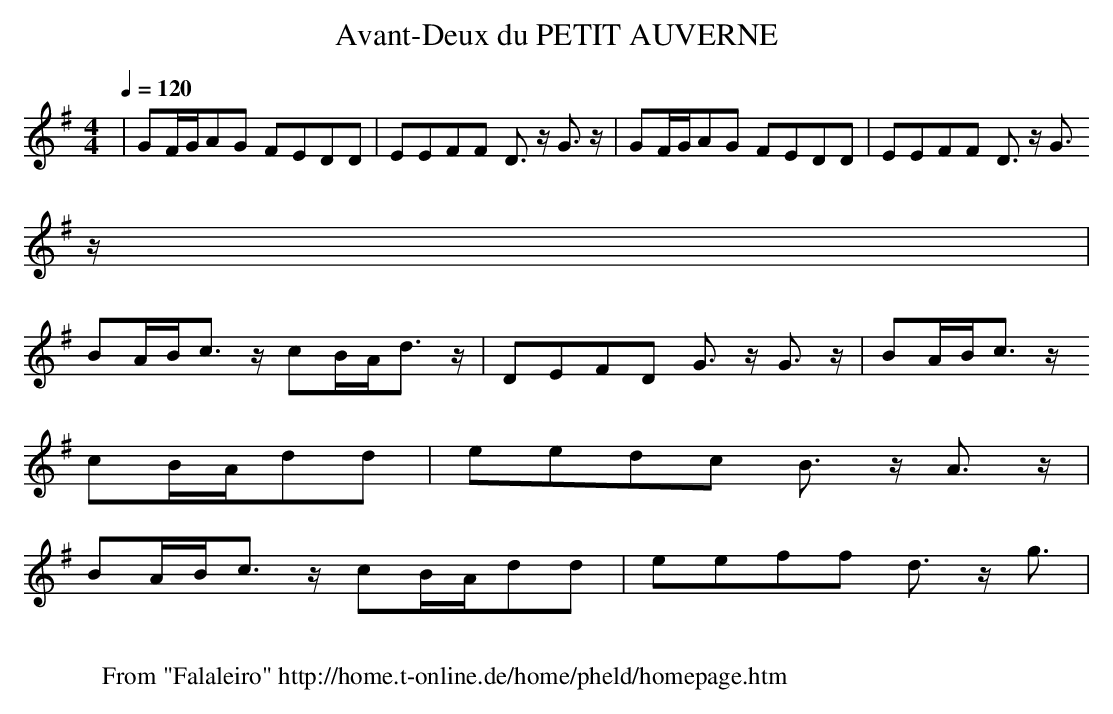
X:1
T:Avant-Deux du PETIT AUVERNE
M:4/4
L:1/8
Q:1/4=120
K:G
|GF/2G/2AG FEDD|EEFF D3/2 z/2 G3/2 z/2 |GF/2G/2AG FEDD|EEFF D3/2 z/2 G3/
2 z/2 |
BA/2B/2c3/2 z/2 cB/2A/2d3/2 z/2 |DEFD G3/2 z/2 G3/2 z/2 |BA/2B/2c3/2 z/2
 cB/2A/2dd|eedc B3/2 z/2 A3/2 z/2 |
BA/2B/2c3/2 z/2 cB/2A/2dd|eeff d3/2 z/2 g3/2|
W:
W: From "Falaleiro" http://home.t-online.de/home/pheld/homepage.htm
